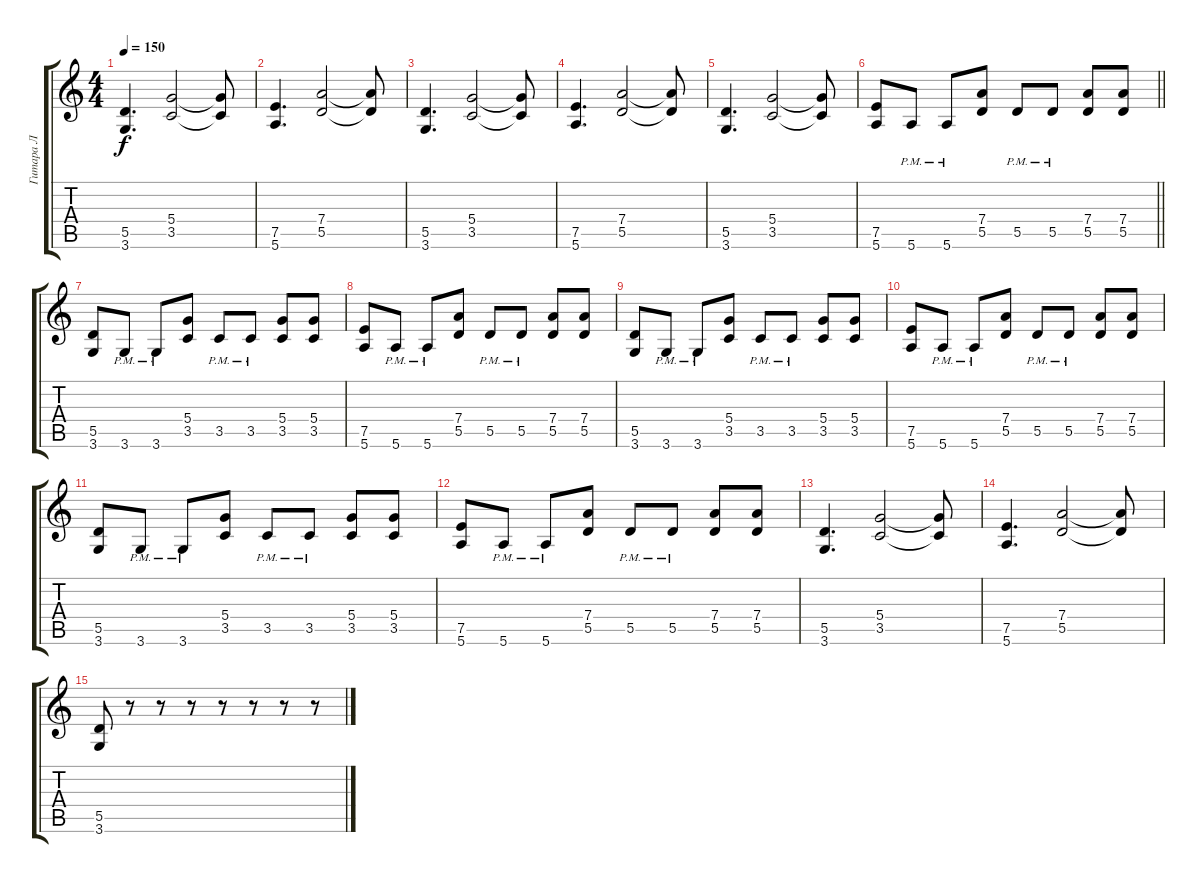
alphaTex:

\track ("Гитара Л" "Гитара Л") {instrument distortionguitar}
\staff {score tabs}
\tuning (E4 B3 G3 D3 A2 E2) {hide}
\ts (4 4)
\tempo 150
\clef g2
\ks c
(5.5 3.6).4{d dy f} (5.4 3.5).2 (5.4{t} 3.5{t}).8 |
(7.5 5.6).4{d} (7.4 5.5).2 (7.4{t} 5.5{t}).8 |
(5.5 3.6).4{d} (5.4 3.5).2 (5.4{t} 3.5{t}).8 |
(7.5 5.6).4{d} (7.4 5.5).2 (7.4{t} 5.5{t}).8 |
(5.5 3.6).4{d} (5.4 3.5).2 (5.4{t} 3.5{t}).8 |
\barLineRight lightlight
(7.5 5.6).8 5.6{pm}.8 5.6{pm}.8 (7.4 5.5).8 5.5{pm}.8 5.5{pm}.8 (7.4 5.5).8 (7.4 5.5).8 |
\section ("" " ")
(5.5 3.6).8 3.6{pm}.8 3.6{pm}.8 (5.4 3.5).8 3.5{pm}.8 3.5{pm}.8 (5.4 3.5).8 (5.4 3.5).8 |
(7.5 5.6).8 5.6{pm}.8 5.6{pm}.8 (7.4 5.5).8 5.5{pm}.8 5.5{pm}.8 (7.4 5.5).8 (7.4 5.5).8 |
(5.5 3.6).8 3.6{pm}.8 3.6{pm}.8 (5.4 3.5).8 3.5{pm}.8 3.5{pm}.8 (5.4 3.5).8 (5.4 3.5).8 |
(7.5 5.6).8 5.6{pm}.8 5.6{pm}.8 (7.4 5.5).8 5.5{pm}.8 5.5{pm}.8 (7.4 5.5).8 (7.4 5.5).8 |
(5.5 3.6).8 3.6{pm}.8 3.6{pm}.8 (5.4 3.5).8 3.5{pm}.8 3.5{pm}.8 (5.4 3.5).8 (5.4 3.5).8 |
(7.5 5.6).8 5.6{pm}.8 5.6{pm}.8 (7.4 5.5).8 5.5{pm}.8 5.5{pm}.8 (7.4 5.5).8 (7.4 5.5).8 |
(5.5 3.6).4{d} (5.4 3.5).2 (5.4{t} 3.5{t}).8 |
(7.5 5.6).4{d} (7.4 5.5).2 (7.4{t} 5.5{t}).8 |
(5.5 3.6).8 r.8 r.8 r.8 r.8 r.8 r.8 r.8
